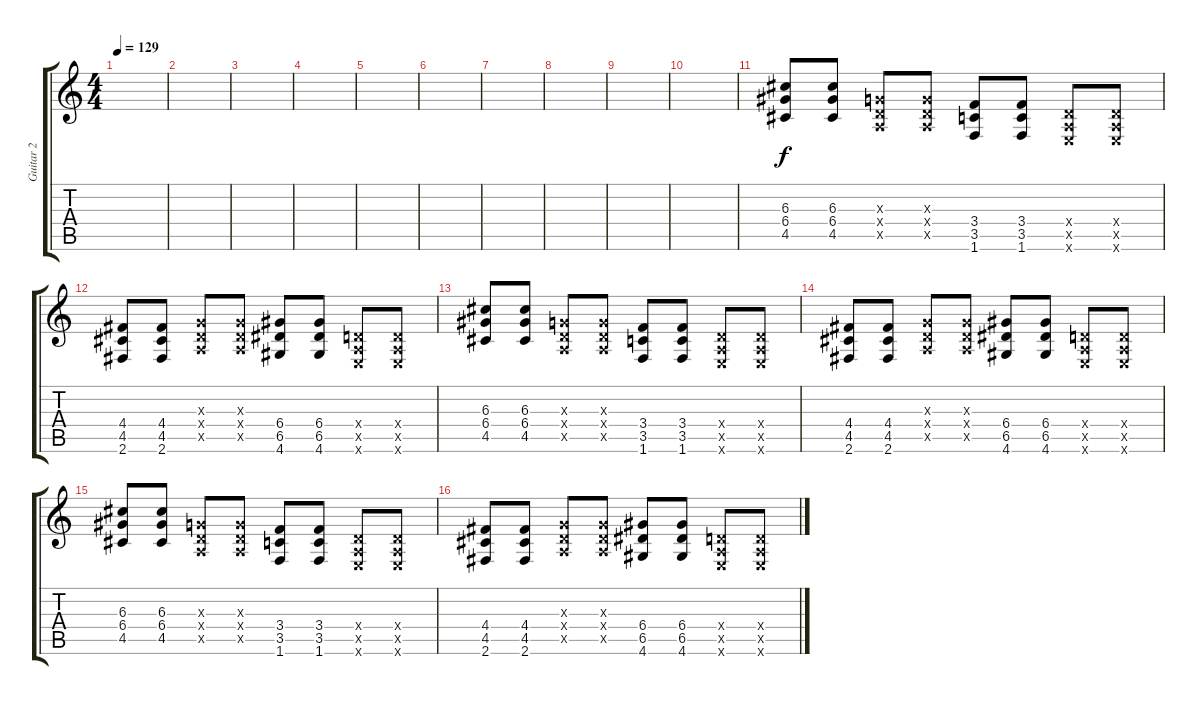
\track ("Guitar 2" "Guitar 2") {instrument distortionguitar}
\staff {score tabs}
\tuning (E4 B3 G3 D3 A2 E2) {hide}
\ts (4 4)
\tempo 129
\clef g2
\ks c
|
|
|
|
|
|
|
|
|
|
(6.3 6.4 4.5).8 (6.3 6.4 4.5).8 (0.3{x} 0.4{x} 0.5{x}).8 (0.3{x} 0.4{x} 0.5{x}).8 (3.4 3.5 1.6).8 (3.4 3.5 1.6).8 (0.4{x} 0.5{x} 0.6{x}).8 (0.4{x} 0.5{x} 0.6{x}).8 |
(4.4 4.5 2.6).8 (4.4 4.5 2.6).8 (0.3{x} 0.4{x} 0.5{x}).8 (0.3{x} 0.4{x} 0.5{x}).8 (6.4 6.5 4.6).8 (6.4 6.5 4.6).8 (0.4{x} 0.5{x} 0.6{x}).8 (0.4{x} 0.5{x} 0.6{x}).8 |
(6.3 6.4 4.5).8 (6.3 6.4 4.5).8 (0.3{x} 0.4{x} 0.5{x}).8 (0.3{x} 0.4{x} 0.5{x}).8 (3.4 3.5 1.6).8 (3.4 3.5 1.6).8 (0.4{x} 0.5{x} 0.6{x}).8 (0.4{x} 0.5{x} 0.6{x}).8 |
(4.4 4.5 2.6).8 (4.4 4.5 2.6).8 (0.3{x} 0.4{x} 0.5{x}).8 (0.3{x} 0.4{x} 0.5{x}).8 (6.4 6.5 4.6).8 (6.4 6.5 4.6).8 (0.4{x} 0.5{x} 0.6{x}).8 (0.4{x} 0.5{x} 0.6{x}).8 |
(6.3 6.4 4.5).8 (6.3 6.4 4.5).8 (0.3{x} 0.4{x} 0.5{x}).8 (0.3{x} 0.4{x} 0.5{x}).8 (3.4 3.5 1.6).8 (3.4 3.5 1.6).8 (0.4{x} 0.5{x} 0.6{x}).8 (0.4{x} 0.5{x} 0.6{x}).8 |
(4.4 4.5 2.6).8 (4.4 4.5 2.6).8 (0.3{x} 0.4{x} 0.5{x}).8 (0.3{x} 0.4{x} 0.5{x}).8 (6.4 6.5 4.6).8 (6.4 6.5 4.6).8 (0.4{x} 0.5{x} 0.6{x}).8 (0.4{x} 0.5{x} 0.6{x}).8
